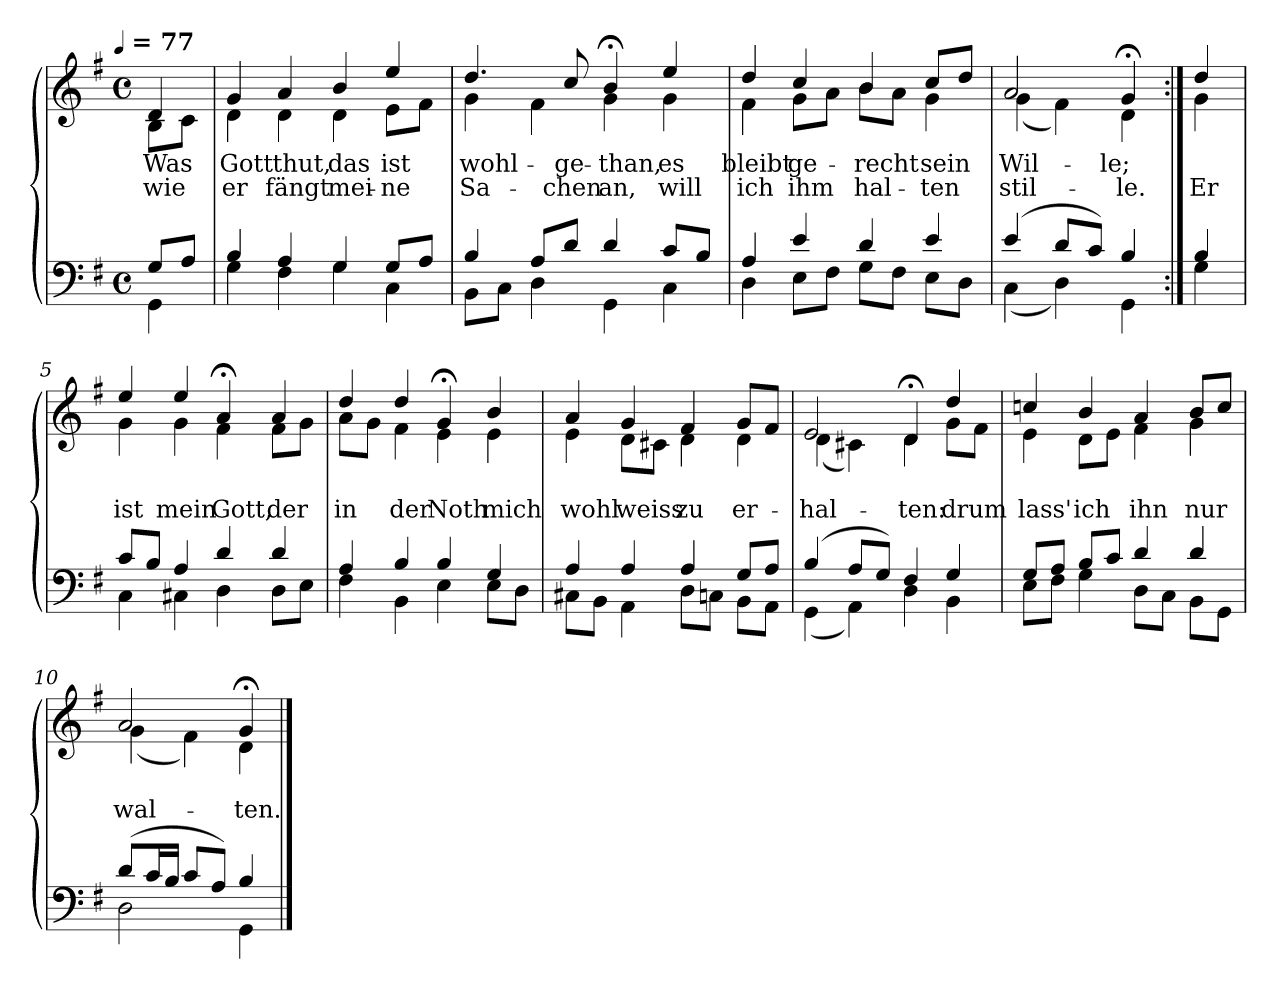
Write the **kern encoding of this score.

**kern	**kern	**text	**text	**dynam
*part1	*part1	*part1	*part1	*part1
*staff2	*staff1	*staff1	*staff1	*staff1/2
*clefF4	*clefG2	*	*	*
*k[f#]	*k[f#]	*	*	*
!!LO:TX:omd:t=[quarter] = 77
*M4/4	*M4/4	*	*	*
*met(c)	*met(c)	*	*	*
*MM77	*MM77	*	*	*
=	=	=	=	=
*^	*^	*	*	*
8GL	4GG	4d	8BL	Was	wie	.
8AJ	.	.	8cJ	.	.	.
=1	=1	=1	=1	=1	=1	=1
4B	4G	4g	4d	Gott	er	.
4A	4F#	4a	4d	thut,	fängt	.
4G	4G	4b	4d	das	mei-	.
8GL	4C	4ee	8eL	ist	-ne	.
8AJ	.	.	8f#J	.	.	.
=2	=2	=2	=2	=2	=2	=2
4B	8BBL	4.dd	4g	wohl-	Sa-	.
.	8CJ	.	.	.	.	.
8AL	4D	.	4f#	.	.	.
8dJ	.	8cc	.	-ge-	-chen	.
4d	4GG	4b;<	4g	-than,	an,	.
8cL	4C	4ee	4g	es	will	.
8BJ	.	.	.	.	.	.
=3	=3	=3	=3	=3	=3	=3
4A	4D	4dd	4f#	bleibt	ich	.
4e	8EL	4cc	8gL	ge-	ihm	♩ = 76
.	8F#J	.	8aJ	.	.	.
4d	8GL	4b	8bL	-recht	hal-	.
.	8F#J	.	8aJ	.	.	.
4e	8EL	8ccL	4g	sein	-ten	.
.	8DJ	8ddJ	.	.	.	.
=4	=4	=4	=4	=4	=4	=4
*	*	*MM72	*	*	*	*
(4e	(4C	2a	(4g	Wil-	stil-	.
8dL	4D)	.	4f#)	.	.	.
8cJ)	.	.	.	.	.	.
4B	4GG	4g;<	4d	-le;	-le.	.
!!LO:LB:g=z	!!
=:|!	=:|!	=:|!	=:|!	=:|!	=:|!	=:|!
*	*	*MM76	*	*	*	*
4B	4G	4dd	4g	.	Er	.
=5	=5	=5	=5	=5	=5	=5
8cL	4C	4ee	4g	.	ist	.
8BJ	.	.	.	.	.	.
4A	4C#X	4ee	4g	.	mein	.
4d	4D	4a;<	4f#	.	Gott,	.
4d	8DL	4a	8f#L	.	der	♩ = 74
.	8EJ	.	8gJ	.	.	.
=6	=6	=6	=6	=6	=6	=6
4A	4F#	4dd	8aL	.	in	.
.	.	.	8gJ	.	.	.
4B	4BB	4dd	4f#	.	der	.
4B	4E	4g;<	4e	.	Noth	.
4G	8EL	4b	4e	.	mich	.
.	8DJ	.	.	.	.	.
=7	=7	=7	=7	=7	=7	=7
4A	8C#XL	4a	4e	.	wohl	.
.	8BBJ	.	.	.	.	.
4A	4AA	4g	8dL	.	weiss	.
.	.	.	8c#XJ	.	.	.
4A	8DL	4f#	4d	.	zu	♩ = 72
.	8CnJ	.	.	.	.	.
8GL	8BBL	8gL	4d	.	er-	.
8AJ	8AAJ	8f#J	.	.	.	.
!!LO:LB:g=z	!!
=8	=8	=8	=8	=8	=8	=8
*	*	*MM70	*	*	*	*
(4B	(4GG	2e	(4d	.	-hal-	.
8AL	4AA)	.	4c#X)	.	.	.
8GJ)	.	.	.	.	.	.
4F#	4D	4d;<	4d	.	-ten:	.
4G	4BB	4dd	8gL	.	drum	♩ = 74
.	.	.	8f#J	.	.	.
=9	=9	=9	=9	=9	=9	=9
8GL	8EL	4ccn	4e	.	lass'	.
8AJ	8F#J	.	.	.	.	.
8BL	4G	4b	8dL	.	ich	♩ = 71
8cJ	.	.	8eJ	.	.	.
4d	8DL	4a	4f#	.	ihn	.
.	8CJ	.	.	.	.	.
4d	8BBL	8bL	4g	.	nur	♩ = 68
.	8GGJ	8ccJ	.	.	.	.
=10	=10	=10	=10	=10	=10	=10
*	*	*MM65	*	*	*	*
(8dL	2D	2a	(4g	.	wal-	.
16cL	.	.	.	.	.	.
16BJJ	.	.	.	.	.	.
8cL	.	.	4f#)	.	.	.
8AJ)	.	.	.	.	.	.
4B	4GG	4g;<	4d	.	-ten.	.
*v	*v	*	*	*	*	*
*	*v	*v	*	*	*
==	==	==	==	==
*-	*-	*-	*-	*-
